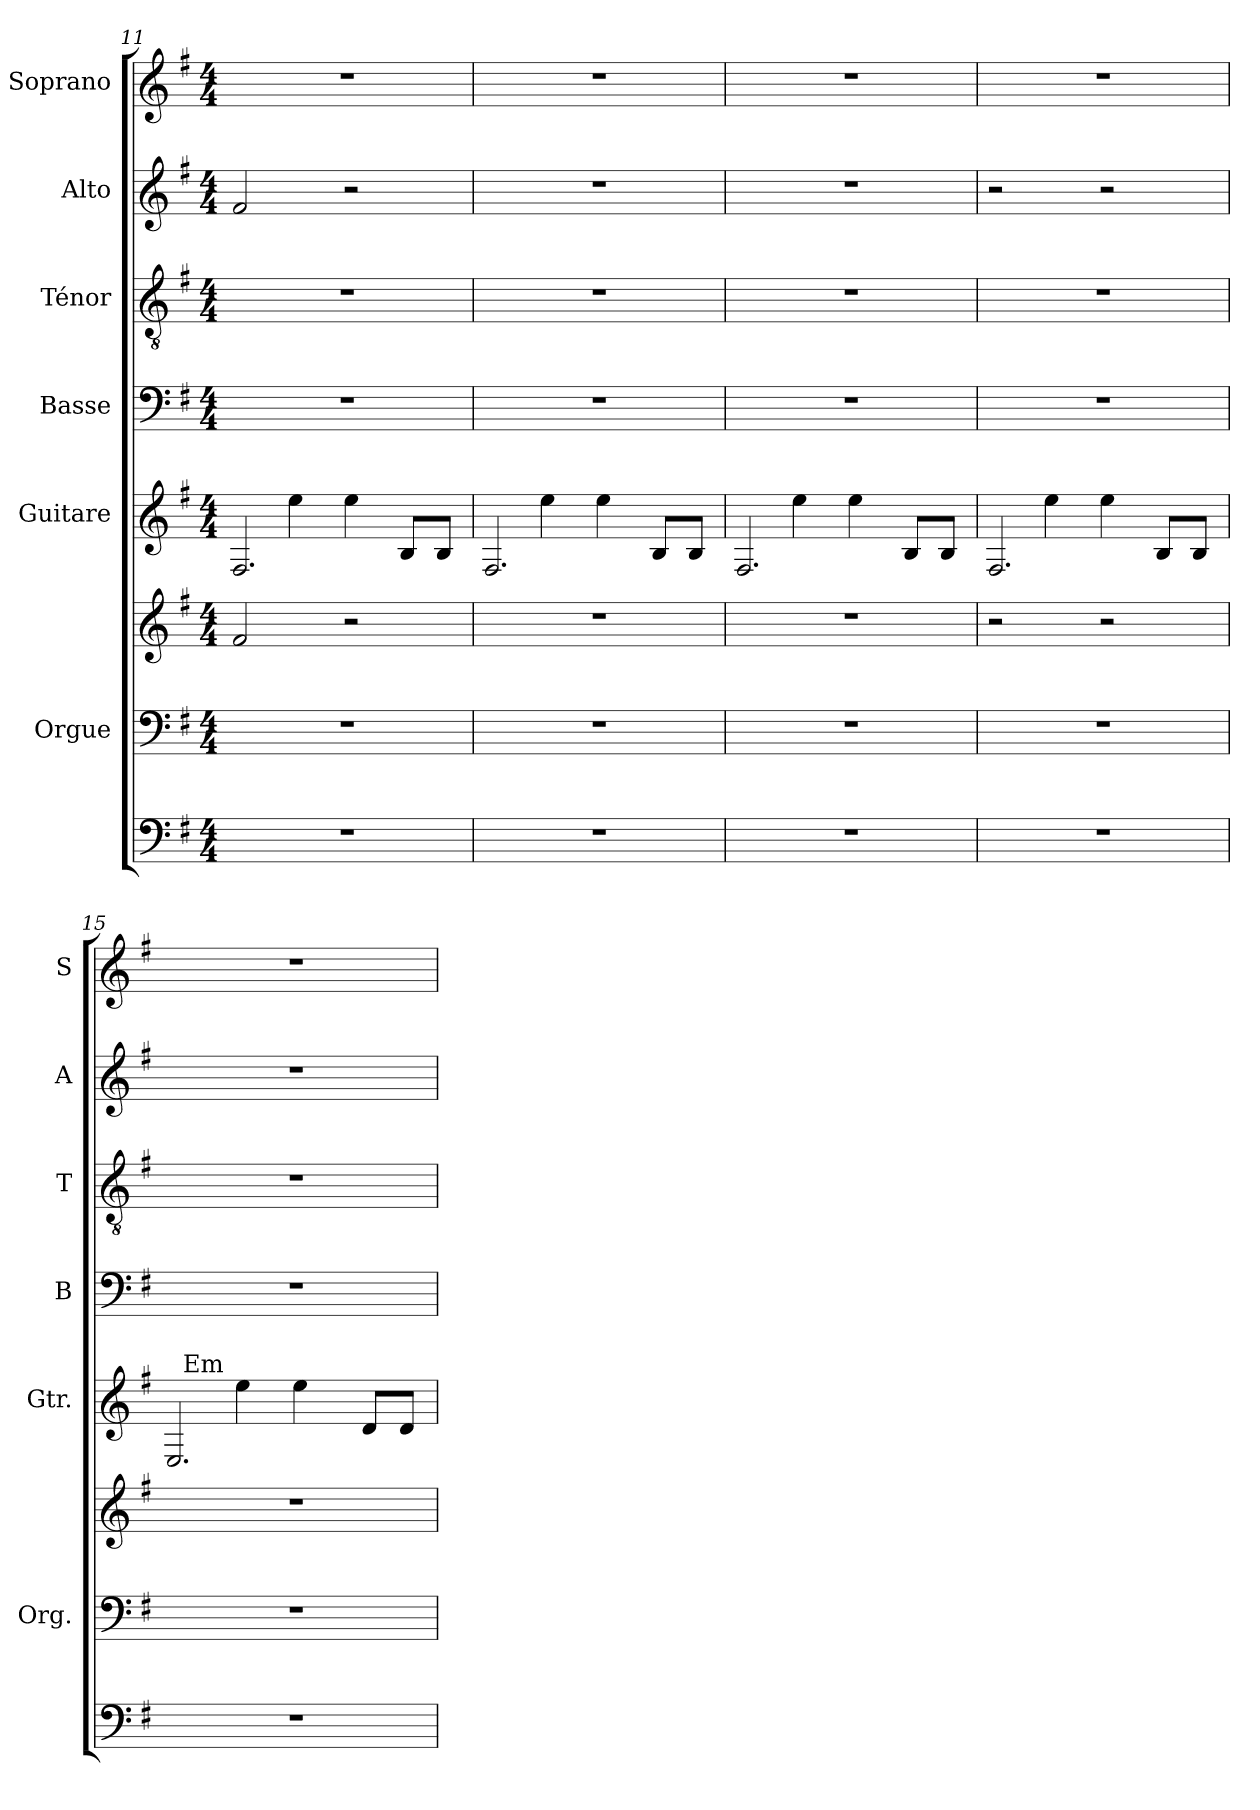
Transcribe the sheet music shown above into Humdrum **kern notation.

**kern	**kern	**kern	**kern	**kern	**kern	**kern	**text	**kern
*part7	*part6	*part6	*part5	*part4	*part3	*part2	*part2	*part1
*staff8	*staff7	*staff6	*staff5	*staff4	*staff3	*staff2	*staff2	*staff1
*	*I"Orgue	*	*I"Guitare	*I"Basse	*I"Ténor	*I"Alto	*	*I"Soprano
*	*I'Org.	*	*I'Gtr.	*I'B	*I'T	*I'A	*	*I'S
*clefF4	*clefF4	*clefG2	*clefG2	*clefF4	*clefGv2	*clefG2	*	*clefG2
*	*	*	*ITrd7c12	*	*	*	*	*
*k[f#]	*k[f#]	*k[f#]	*k[f#]	*k[f#]	*k[f#]	*k[f#]	*	*k[f#]
*e:	*e:	*e:	*e:	*e:	*e:	*e:	*	*e:
*M4/4	*M4/4	*M4/4	*M4/4	*M4/4	*M4/4	*M4/4	*	*M4/4
=11	=11	=11	=11	=11	=11	=11	=11	=11
*	*	*	*^	*	*	*	*	*
1r	1r	2f#/	2.FF#/	4g\yy	1r	1r	2f#/	.	1r
.	.	.	.	4e\	.	.	.	.	.
.	.	2r	.	4e\	.	.	2r	.	.
.	.	.	8BB/L	4ryy	.	.	.	.	.
.	.	.	8BB/J	.	.	.	.	.	.
=12	=12	=12	=12	=12	=12	=12	=12	=12	=12
1r	1r	1r	2.FF#/	4g\yy	1r	1r	1r	.	1r
.	.	.	.	4e\	.	.	.	.	.
.	.	.	.	4e\	.	.	.	.	.
.	.	.	8BB/L	4ryy	.	.	.	.	.
.	.	.	8BB/J	.	.	.	.	.	.
!!LO:PB:g=z
=13	=13	=13	=13	=13	=13	=13	=13	=13	=13
1r	1r	1r	2.FF#/	4g\yy	1r	1r	1r	.	1r
.	.	.	.	4e\	.	.	.	.	.
.	.	.	.	4e\	.	.	.	.	.
.	.	.	8BB/L	4ryy	.	.	.	.	.
.	.	.	8BB/J	.	.	.	.	.	.
=14	=14	=14	=14	=14	=14	=14	=14	=14	=14
1r	1r	2r	2.FF#/	4g\yy	1r	1r	2r	.	1r
.	.	.	.	4e\	.	.	.	.	.
.	.	2r	.	4e\	.	.	2r	.	.
.	.	.	8BB/L	4ryy	.	.	.	.	.
.	.	.	8BB/J	.	.	.	.	.	.
=15	=15	=15	=15	=15	=15	=15	=15	=15	=15
*	*	*	*	*^	*	*	*	*	*
1r	1r	1r	2.EE/	4g\yy	32ryy	1r	1r	1r	.	1r
!	!	!	!	!	!LO:TX:a:t=Em	!	!	!	!	!
.	.	.	.	.	2ryy	.	.	.	.	.
.	.	.	.	4e\	.	.	.	.	.	.
.	.	.	.	4e\	.	.	.	.	.	.
.	.	.	.	.	4...ryy	.	.	.	.	.
.	.	.	8D/L	4ryy	.	.	.	.	.	.
.	.	.	8D/J	.	.	.	.	.	.	.
*	*	*	*v	*v	*v	*	*	*	*	*
=	=	=	=	=	=	=	=	=
*-	*-	*-	*-	*-	*-	*-	*-	*-
